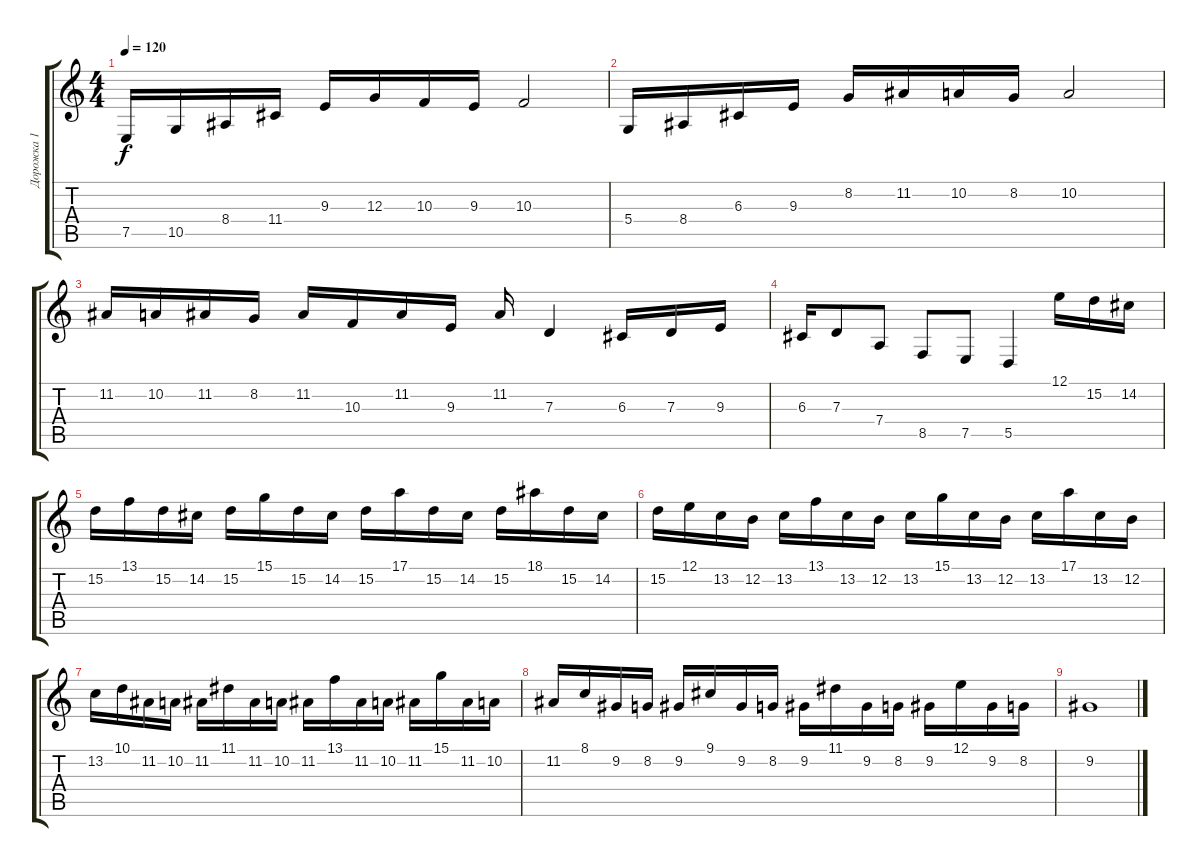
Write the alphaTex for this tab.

\track ("Дорожка 1" "Дорожка 1") {instrument pad2warm}
\staff {score tabs}
\tuning (E4 B3 G3 D3 A2 E2) {hide}
\ts (4 4)
\tempo 120
\clef g2
\ks c
7.5.16{dy f instrument pad2warm} 10.5.16 8.4.16 11.4.16 9.3.16 12.3.16 10.3.16 9.3.16 10.3.2 |
5.4.16 8.4.16 6.3.16 9.3.16 8.2.16 11.2.16 10.2.16 8.2.16 10.2.2 |
11.2.16 10.2.16 11.2.16 8.2.16 11.2.16 10.3.16 11.2.16 9.3.16 11.2.16 7.3.4 6.3.16 7.3.16 9.3.16 |
6.3.16 7.3.8 7.4.8 8.5.8 7.5.8 5.5.4 12.1.16 15.2.16 14.2.16 |
15.2.16 13.1.16 15.2.16 14.2.16 15.2.16 15.1.16 15.2.16 14.2.16 15.2.16 17.1.16 15.2.16 14.2.16 15.2.16 18.1.16 15.2.16 14.2.16 |
15.2.16 12.1.16 13.2.16 12.2.16 13.2.16 13.1.16 13.2.16 12.2.16 13.2.16 15.1.16 13.2.16 12.2.16 13.2.16 17.1.16 13.2.16 12.2.16 |
13.2.16 10.1.16 11.2.16 10.2.16 11.2.16 11.1.16 11.2.16 10.2.16 11.2.16 13.1.16 11.2.16 10.2.16 11.2.16 15.1.16 11.2.16 10.2.16 |
11.2.16 8.1.16 9.2.16 8.2.16 9.2.16 9.1.16 9.2.16 8.2.16 9.2.16 11.1.16 9.2.16 8.2.16 9.2.16 12.1.16 9.2.16 8.2.16 |
9.2.1
